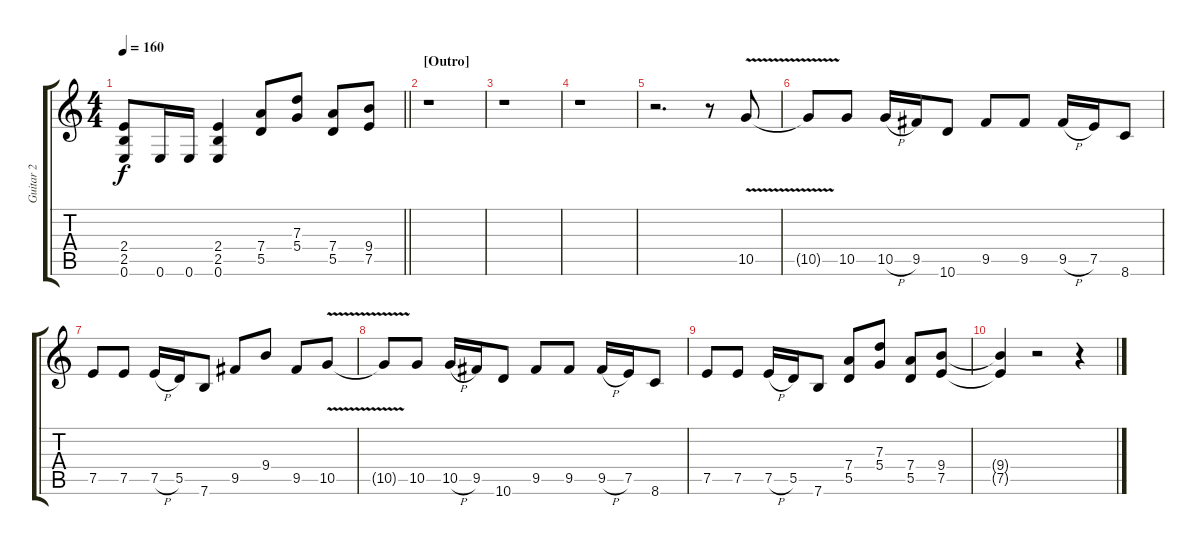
\track ("Guitar 2" "Guitar 2") {instrument distortionguitar}
\staff {score tabs}
\tuning (E4 B3 G3 D3 A2 E2) {hide}
\ts (4 4)
\tempo 160
\clef g2
\barLineRight lightlight
\ks c
(2.4 2.5 0.6).8{dy f} 0.6.16 0.6.16 (2.4 2.5 0.6).4 (7.4 5.5).8 (7.3 5.4).8 (7.4 5.5).8 (9.4 7.5).8 |
\section ("" "[Outro]")
r.1 |
r.1 |
r.1 |
r.2{d} r.8 10.5{v}.8 |
10.5{t}.8 10.5.8 10.5{h}.16 9.5.16 10.6.8 9.5.8 9.5.8 9.5{h}.16 7.5.16 8.6.8 |
7.5.8 7.5.8 7.5{h}.16 5.5.16 7.6.8 9.5.8 9.4.8 9.5.8 10.5{v}.8 |
10.5{t}.8 10.5.8 10.5{h}.16 9.5.16 10.6.8 9.5.8 9.5.8 9.5{h}.16 7.5.16 8.6.8 |
7.5.8 7.5.8 7.5{h}.16 5.5.16 7.6.8 (7.4 5.5).8 (7.3 5.4).8 (7.4 5.5).8 (9.4 7.5).8 |
(9.4{t} 7.5{t}).4 r.2 r.4
